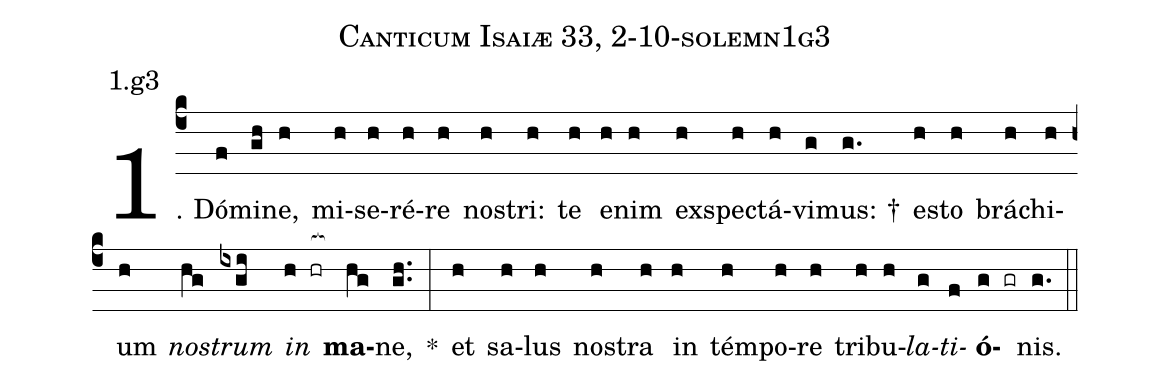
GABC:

name: Canticum Isaiæ 33, 2-10-solemn1g3;
annotation: 1.g3;
%%
(c4)1. Dó(f)mi(gh)ne,(h) mi(h)se(h)ré(h)re(h) nos(h)tri:(h) te(h) e(h)nim(h) ex(h)spec(h)tá(h)vi(g)mus: †(g.) es(h)to(h) brá(h)chi(h)um(h) <i>nos</i>(hg)<i>trum</i>(ixgi) <i>in</i>(h hr[ocb:1{]) <b>ma</b>(hg[ocb:0}])ne,(gh..) *(:) et(h) sa(h)lus(h) nos(h)tra(h) in(h) tém(h)po(h)re(h) tri(h)bu(h)<i>la</i>(g)<i>ti</i>(f)<b>ó</b>(g gr)nis.(g.) (::)
